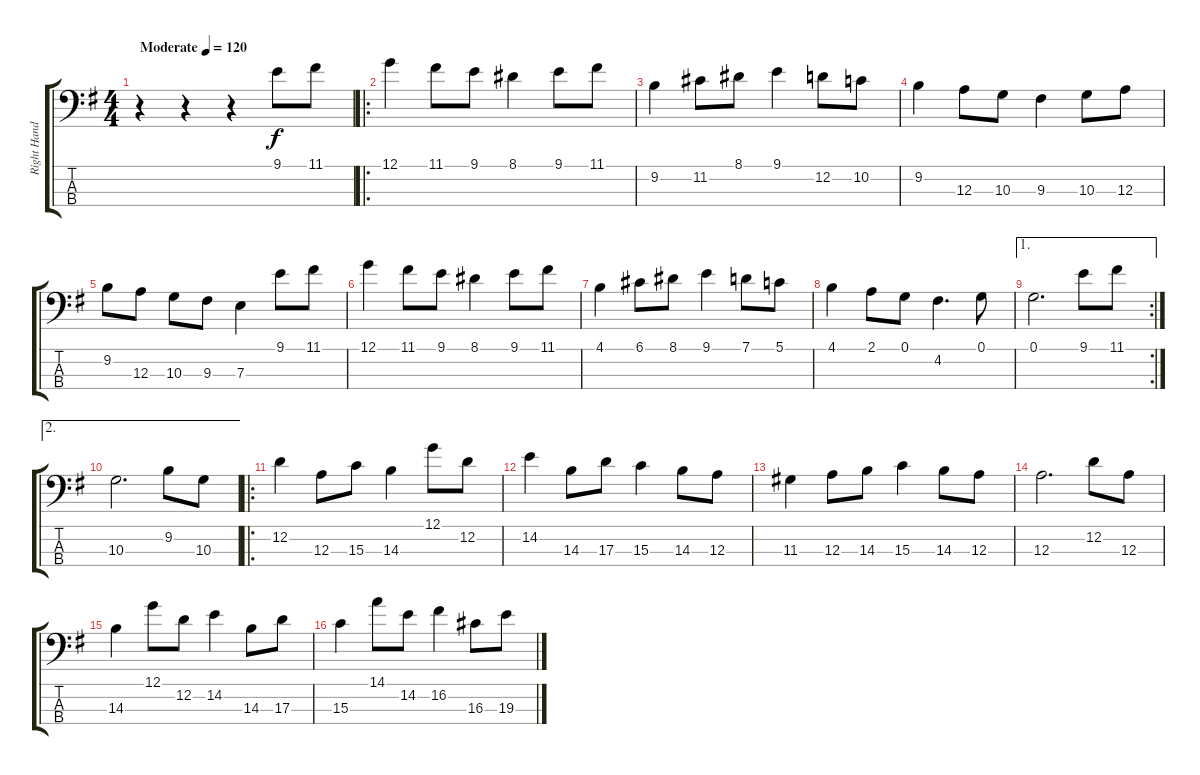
\track ("Right Hand" "Right Hand") {instrument electricbassfinger}
\staff {score tabs}
\tuning (G2 D2 A1 E1) {hide}
\ts (4 4)
\tempo (120 "Moderate")
\clef f4
\ks g
r.4{dy f instrument electricbassfinger} r.4 r.4 9.1.8 11.1.8 |
\ro
12.1.4 11.1.8 9.1.8 8.1.4 9.1.8 11.1.8 |
9.2.4 11.2.8 8.1.8 9.1.4 12.2.8 10.2.8 |
9.2.4 12.3.8 10.3.8 9.3.4 10.3.8 12.3.8 |
9.2.8 12.3.8 10.3.8 9.3.8 7.3.4 9.1.8 11.1.8 |
12.1.4 11.1.8 9.1.8 8.1.4 9.1.8 11.1.8 |
4.1.4 6.1.8 8.1.8 9.1.4 7.1.8 5.1.8 |
4.1.4 2.1.8 0.1.8 4.2.4{d} 0.1.8 |
\ae 1
\rc 2
0.1.2{d} 9.1.8 11.1.8 |
\ae 2
10.3.2{d} 9.2.8 10.3.8 |
\ro
12.2.4 12.3.8 15.3.8 14.3.4 12.1.8 12.2.8 |
14.2.4 14.3.8 17.3.8 15.3.4 14.3.8 12.3.8 |
11.3.4 12.3.8 14.3.8 15.3.4 14.3.8 12.3.8 |
12.3.2{d} 12.2.8 12.3.8 |
14.3.4 12.1.8 12.2.8 14.2.4 14.3.8 17.3.8 |
15.3.4 14.1.8 14.2.8 16.2.4 16.3.8 19.3.8
